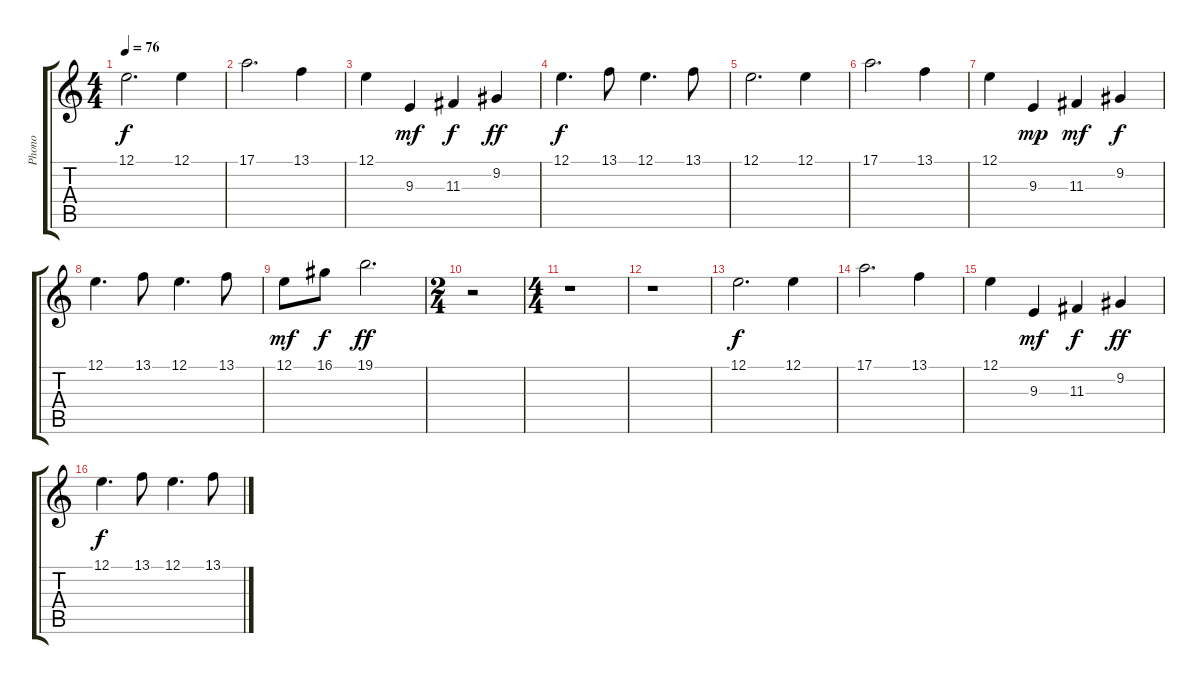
\track ("Phono" "Phono") {instrument acousticgrandpiano}
\staff {score tabs}
\tuning (E4 B3 G3 D3 A2 E2) {hide}
\ts (4 4)
\tempo 76
\clef g2
\ks c
12.1.2{d dy f} 12.1.4 |
17.1.2{d} 13.1.4 |
12.1.4 9.3.4{dy mf} 11.3.4{dy f} 9.2.4{dy ff} |
12.1.4{d dy f} 13.1.8 12.1.4{d} 13.1.8 |
12.1.2{d} 12.1.4 |
17.1.2{d} 13.1.4 |
12.1.4 9.3.4{dy mp} 11.3.4{dy mf} 9.2.4{dy f} |
12.1.4{d} 13.1.8 12.1.4{d} 13.1.8 |
12.1.8{dy mf} 16.1.8{dy f} 19.1.2{d dy ff} |
\ts (2 4)
r.2 |
\ts (4 4)
r.1 |
r.1 |
12.1.2{d dy f} 12.1.4 |
17.1.2{d} 13.1.4 |
12.1.4 9.3.4{dy mf} 11.3.4{dy f} 9.2.4{dy ff} |
12.1.4{d dy f} 13.1.8 12.1.4{d} 13.1.8
